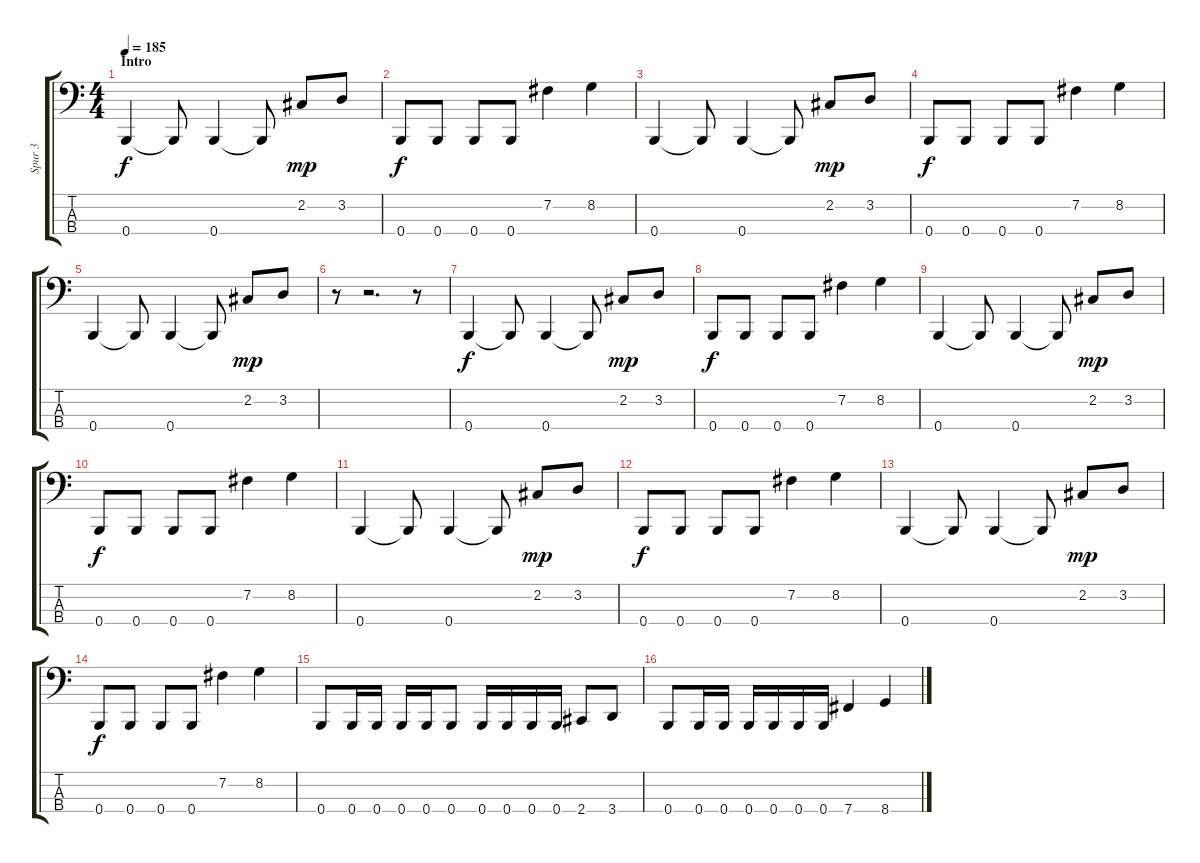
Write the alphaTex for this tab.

\track ("Spur 3" "Spur 3") {instrument electricbasspick}
\staff {score tabs}
\tuning (E2 B1 Gb1 B0) {hide}
\ts (4 4)
\section ("" "Intro")
\tempo 185
\clef f4
\ks c
0.4.4{dy f instrument electricbasspick} 0.4{t}.8 0.4.4 0.4{t}.8 2.2.8{dy mp} 3.2.8 |
0.4.8{dy f} 0.4.8 0.4.8 0.4.8 7.2.4 8.2.4 |
0.4.4 0.4{t}.8 0.4.4 0.4{t}.8 2.2.8{dy mp} 3.2.8 |
0.4.8{dy f} 0.4.8 0.4.8 0.4.8 7.2.4 8.2.4 |
0.4.4 0.4{t}.8 0.4.4 0.4{t}.8 2.2.8{dy mp} 3.2.8 |
r.8 r.2{d} r.8 |
0.4.4{dy f} 0.4{t}.8 0.4.4 0.4{t}.8 2.2.8{dy mp} 3.2.8 |
0.4.8{dy f} 0.4.8 0.4.8 0.4.8 7.2.4 8.2.4 |
0.4.4 0.4{t}.8 0.4.4 0.4{t}.8 2.2.8{dy mp} 3.2.8 |
0.4.8{dy f} 0.4.8 0.4.8 0.4.8 7.2.4 8.2.4 |
0.4.4 0.4{t}.8 0.4.4 0.4{t}.8 2.2.8{dy mp} 3.2.8 |
0.4.8{dy f} 0.4.8 0.4.8 0.4.8 7.2.4 8.2.4 |
0.4.4 0.4{t}.8 0.4.4 0.4{t}.8 2.2.8{dy mp} 3.2.8 |
0.4.8{dy f} 0.4.8 0.4.8 0.4.8 7.2.4 8.2.4 |
0.4.8 0.4.16 0.4.16 0.4.16 0.4.16 0.4.8 0.4.16 0.4.16 0.4.16 0.4.16 2.4.8 3.4.8 |
0.4.8 0.4.16 0.4.16 0.4.16 0.4.16 0.4.16 0.4.16 7.4.4 8.4.4
